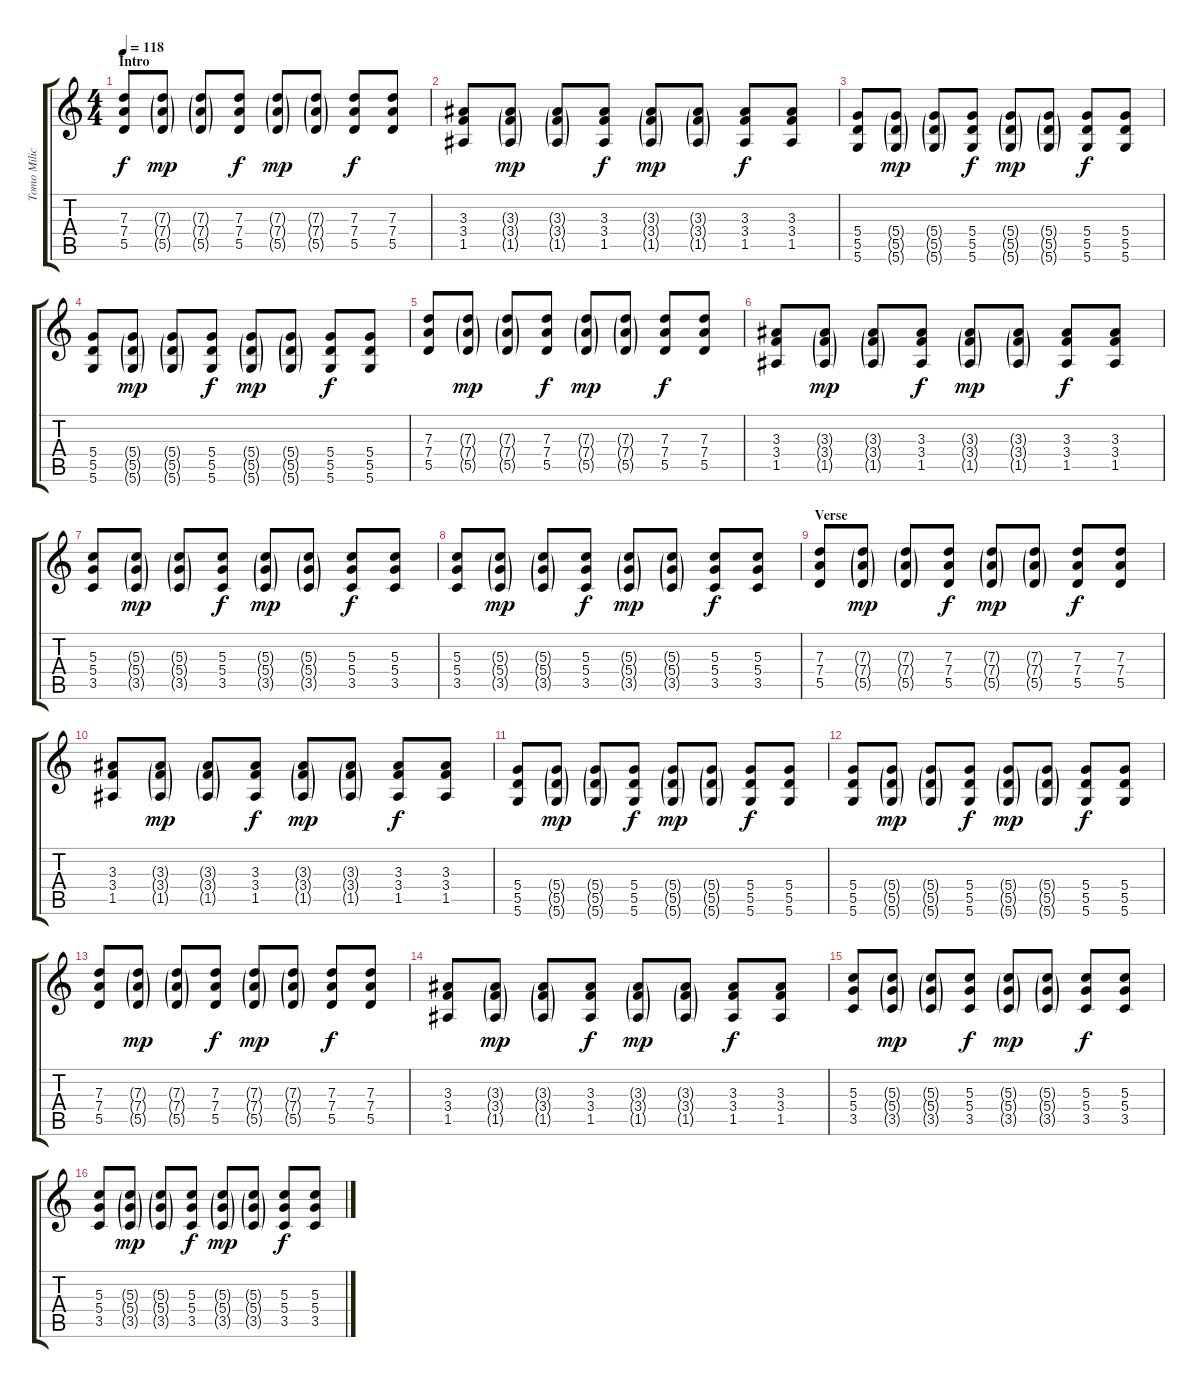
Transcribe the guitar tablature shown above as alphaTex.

\track ("Tomo Milicevic" "Tomo Milic") {instrument acousticguitarsteel}
\staff {score tabs}
\tuning (E4 B3 G3 D3 A2 D2) {hide}
\ts (4 4)
\section ("" "Intro")
\tempo 118
\clef g2
\ks c
(7.3 7.4 5.5).8{dy f instrument acousticguitarsteel} (7.3{g} 7.4{g} 5.5{g}).8{dy mp} (7.3{g} 7.4{g} 5.5{g}).8 (7.3 7.4 5.5).8{dy f} (7.3{g} 7.4{g} 5.5{g}).8{dy mp} (7.3{g} 7.4{g} 5.5{g}).8 (7.3 7.4 5.5).8{dy f} (7.3 7.4 5.5).8 |
(3.3 3.4 1.5).8 (3.3{g} 3.4{g} 1.5{g}).8{dy mp} (3.3{g} 3.4{g} 1.5{g}).8 (3.3 3.4 1.5).8{dy f} (3.3{g} 3.4{g} 1.5{g}).8{dy mp} (3.3{g} 3.4{g} 1.5{g}).8 (3.3 3.4 1.5).8{dy f} (3.3 3.4 1.5).8 |
(5.4 5.5 5.6).8 (5.4{g} 5.5{g} 5.6{g}).8{dy mp} (5.4{g} 5.5{g} 5.6{g}).8 (5.4 5.5 5.6).8{dy f} (5.4{g} 5.5{g} 5.6{g}).8{dy mp} (5.4{g} 5.5{g} 5.6{g}).8 (5.4 5.5 5.6).8{dy f} (5.4 5.5 5.6).8 |
(5.4 5.5 5.6).8 (5.4{g} 5.5{g} 5.6{g}).8{dy mp} (5.4{g} 5.5{g} 5.6{g}).8 (5.4 5.5 5.6).8{dy f} (5.4{g} 5.5{g} 5.6{g}).8{dy mp} (5.4{g} 5.5{g} 5.6{g}).8 (5.4 5.5 5.6).8{dy f} (5.4 5.5 5.6).8 |
(7.3 7.4 5.5).8 (7.3{g} 7.4{g} 5.5{g}).8{dy mp} (7.3{g} 7.4{g} 5.5{g}).8 (7.3 7.4 5.5).8{dy f} (7.3{g} 7.4{g} 5.5{g}).8{dy mp} (7.3{g} 7.4{g} 5.5{g}).8 (7.3 7.4 5.5).8{dy f} (7.3 7.4 5.5).8 |
(3.3 3.4 1.5).8 (3.3{g} 3.4{g} 1.5{g}).8{dy mp} (3.3{g} 3.4{g} 1.5{g}).8 (3.3 3.4 1.5).8{dy f} (3.3{g} 3.4{g} 1.5{g}).8{dy mp} (3.3{g} 3.4{g} 1.5{g}).8 (3.3 3.4 1.5).8{dy f} (3.3 3.4 1.5).8 |
(5.3 5.4 3.5).8 (5.3{g} 5.4{g} 3.5{g}).8{dy mp} (5.3{g} 5.4{g} 3.5{g}).8 (5.3 5.4 3.5).8{dy f} (5.3{g} 5.4{g} 3.5{g}).8{dy mp} (5.3{g} 5.4{g} 3.5{g}).8 (5.3 5.4 3.5).8{dy f} (5.3 5.4 3.5).8 |
(5.3 5.4 3.5).8 (5.3{g} 5.4{g} 3.5{g}).8{dy mp} (5.3{g} 5.4{g} 3.5{g}).8 (5.3 5.4 3.5).8{dy f} (5.3{g} 5.4{g} 3.5{g}).8{dy mp} (5.3{g} 5.4{g} 3.5{g}).8 (5.3 5.4 3.5).8{dy f} (5.3 5.4 3.5).8 |
\section ("" "Verse")
(7.3 7.4 5.5).8 (7.3{g} 7.4{g} 5.5{g}).8{dy mp} (7.3{g} 7.4{g} 5.5{g}).8 (7.3 7.4 5.5).8{dy f} (7.3{g} 7.4{g} 5.5{g}).8{dy mp} (7.3{g} 7.4{g} 5.5{g}).8 (7.3 7.4 5.5).8{dy f} (7.3 7.4 5.5).8 |
(3.3 3.4 1.5).8 (3.3{g} 3.4{g} 1.5{g}).8{dy mp} (3.3{g} 3.4{g} 1.5{g}).8 (3.3 3.4 1.5).8{dy f} (3.3{g} 3.4{g} 1.5{g}).8{dy mp} (3.3{g} 3.4{g} 1.5{g}).8 (3.3 3.4 1.5).8{dy f} (3.3 3.4 1.5).8 |
(5.4 5.5 5.6).8 (5.4{g} 5.5{g} 5.6{g}).8{dy mp} (5.4{g} 5.5{g} 5.6{g}).8 (5.4 5.5 5.6).8{dy f} (5.4{g} 5.5{g} 5.6{g}).8{dy mp} (5.4{g} 5.5{g} 5.6{g}).8 (5.4 5.5 5.6).8{dy f} (5.4 5.5 5.6).8 |
(5.4 5.5 5.6).8 (5.4{g} 5.5{g} 5.6{g}).8{dy mp} (5.4{g} 5.5{g} 5.6{g}).8 (5.4 5.5 5.6).8{dy f} (5.4{g} 5.5{g} 5.6{g}).8{dy mp} (5.4{g} 5.5{g} 5.6{g}).8 (5.4 5.5 5.6).8{dy f} (5.4 5.5 5.6).8 |
(7.3 7.4 5.5).8 (7.3{g} 7.4{g} 5.5{g}).8{dy mp} (7.3{g} 7.4{g} 5.5{g}).8 (7.3 7.4 5.5).8{dy f} (7.3{g} 7.4{g} 5.5{g}).8{dy mp} (7.3{g} 7.4{g} 5.5{g}).8 (7.3 7.4 5.5).8{dy f} (7.3 7.4 5.5).8 |
(3.3 3.4 1.5).8 (3.3{g} 3.4{g} 1.5{g}).8{dy mp} (3.3{g} 3.4{g} 1.5{g}).8 (3.3 3.4 1.5).8{dy f} (3.3{g} 3.4{g} 1.5{g}).8{dy mp} (3.3{g} 3.4{g} 1.5{g}).8 (3.3 3.4 1.5).8{dy f} (3.3 3.4 1.5).8 |
(5.3 5.4 3.5).8 (5.3{g} 5.4{g} 3.5{g}).8{dy mp} (5.3{g} 5.4{g} 3.5{g}).8 (5.3 5.4 3.5).8{dy f} (5.3{g} 5.4{g} 3.5{g}).8{dy mp} (5.3{g} 5.4{g} 3.5{g}).8 (5.3 5.4 3.5).8{dy f} (5.3 5.4 3.5).8 |
(5.3 5.4 3.5).8 (5.3{g} 5.4{g} 3.5{g}).8{dy mp} (5.3{g} 5.4{g} 3.5{g}).8 (5.3 5.4 3.5).8{dy f} (5.3{g} 5.4{g} 3.5{g}).8{dy mp} (5.3{g} 5.4{g} 3.5{g}).8 (5.3 5.4 3.5).8{dy f} (5.3 5.4 3.5).8
